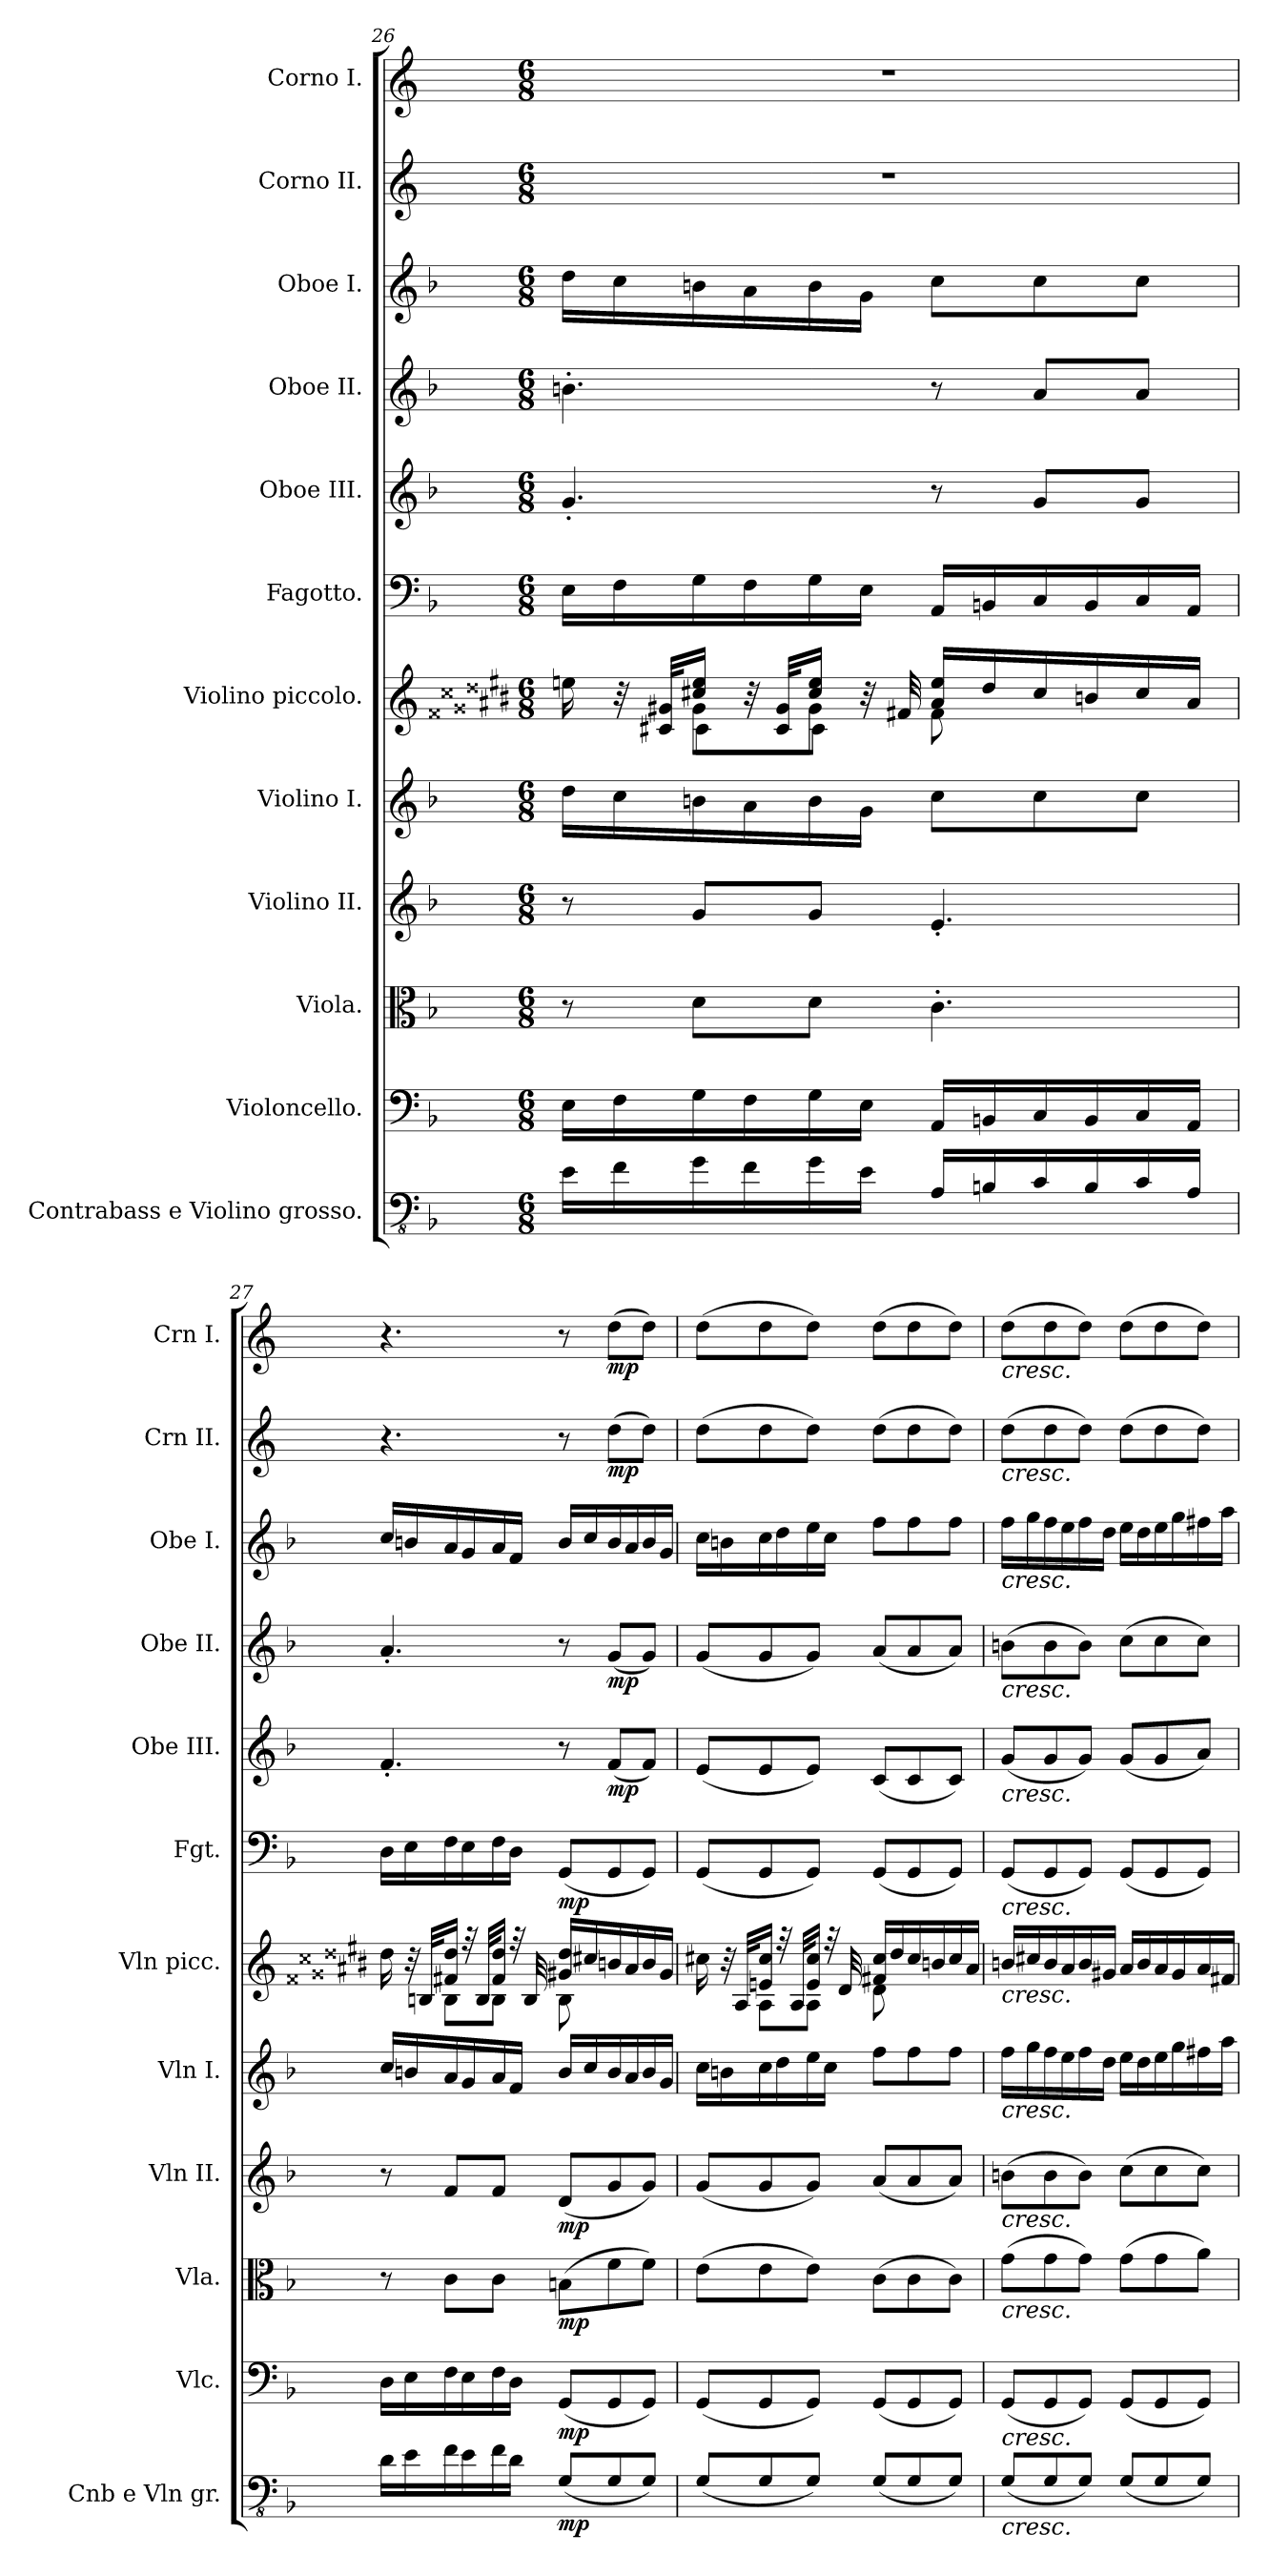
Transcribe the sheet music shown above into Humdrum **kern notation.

**kern	**dynam	**kern	**dynam	**kern	**dynam	**kern	**dynam	**kern	**kern	**kern	**dynam	**kern	**dynam	**kern	**dynam	**kern	**kern	**dynam	**kern	**dynam
*part12	*part12	*part11	*part11	*part10	*part10	*part9	*part9	*part8	*part7	*part6	*part6	*part5	*part5	*part4	*part4	*part3	*part2	*part2	*part1	*part1
*staff12	*staff12	*staff11	*staff11	*staff10	*staff10	*staff9	*staff9	*staff8	*staff7	*staff6	*staff6	*staff5	*staff5	*staff4	*staff4	*staff3	*staff2	*staff2	*staff1	*staff1
*I"Contrabass e Violino grosso.	*	*I"Violoncello.	*	*I"Viola.	*	*I"Violino II.	*	*I"Violino I.	*I"Violino piccolo.	*I"Fagotto.	*	*I"Oboe III.	*	*I"Oboe II.	*	*I"Oboe I.	*I"Corno II.	*	*I"Corno I.	*
*I'Cnb e Vln gr.	*	*I'Vlc.	*	*I'Vla.	*	*I'Vln II.	*	*I'Vln I.	*I'Vln picc.	*I'Fgt.	*	*I'Obe III.	*	*I'Obe II.	*	*I'Obe I.	*I'Crn II.	*	*I'Crn I.	*
*clefFv4	*	*clefF4	*	*clefC3	*	*clefG2	*	*clefG2	*clefG2	*clefF4	*	*clefG2	*	*clefG2	*	*clefG2	*clefG2	*	*clefG2	*
*ITrd7c12	*	*	*	*	*	*	*	*	*ITrd-1c-3	*	*	*	*	*	*	*	*ITrd4c7	*	*ITrd4c7	*
*k[b-]	*	*k[b-]	*	*k[b-]	*	*k[b-]	*	*k[b-]	*k[f##c##g##d##a#e#b#]	*k[b-]	*	*k[b-]	*	*k[b-]	*	*k[b-]	*k[b-]	*	*k[b-]	*
*M6/8	*	*M6/8	*	*M6/8	*	*M6/8	*	*M6/8	*M6/8	*M6/8	*	*M6/8	*	*M6/8	*	*M6/8	*M6/8	*	*M6/8	*
=26	=26	=26	=26	=26	=26	=26	=26	=26	=26	=26	=26	=26	=26	=26	=26	=26	=26	=26	=26	=26
*	*	*	*	*	*	*	*	*	*^	*	*	*	*	*	*	*	*	*	*	*
*	*	*	*	*	*	*	*	*	*	*^	*	*	*	*	*	*	*	*	*	*	*
16EE\LL	.	16E\LL	.	8r	.	8r	.	16dd\LL	16ff##\	8ryy	8ryy	16E\LL	.	4.g'/	.	4.bn'\	.	16dd\LL	2.r	.	2.r	.
16FF\	.	16F\	.	.	.	.	.	16cc\	32r	.	.	16F\	.	.	.	.	.	16cc\	.	.	.	.
.	.	.	.	.	.	.	.	.	32d##/ 32a##X/KLL	.	.	.	.	.	.	.	.	.	.	.	.	.
16GG\	.	16G\	.	8d\L	.	8g/L	.	16bn\	16dd##/ 16ff##/JJ	8a##\L	8d##\L	16G\	.	.	.	.	.	16bn\	.	.	.	.
16FF\	.	16F\	.	.	.	.	.	16a\	32r	.	.	16F\	.	.	.	.	.	16a\	.	.	.	.
.	.	.	.	.	.	.	.	.	32d##/ 32a##/KLL	.	.	.	.	.	.	.	.	.	.	.	.	.
16GG\	.	16G\	.	8d\J	.	8g/J	.	16b\	16dd##/ 16ff##/JJ	8a##\J	8d##\J	16G\	.	.	.	.	.	16b\	.	.	.	.
16EE\JJ	.	16E\JJ	.	.	.	.	.	16g\JJ	32r	.	.	16E\JJ	.	.	.	.	.	16g\JJ	.	.	.	.
.	.	.	.	.	.	.	.	.	32g##/	.	.	.	.	.	.	.	.	.	.	.	.	.
16AAA/LL	.	16AA/LL	.	4.c'\	.	4.e'/	.	8cc\L	16b#/ 16ff##/LL	8g##\	4.ryy	16AA/LL	.	8r	.	8r	.	8cc\L	.	.	.	.
16BBBn/	.	16BBn/	.	.	.	.	.	.	16ee#/	.	.	16BBn/	.	.	.	.	.	.	.	.	.	.
16CC/	.	16C/	.	.	.	.	.	8cc\	16dd##/	4ryy	.	16C/	.	8g/L	.	8a/L	.	8cc\	.	.	.	.
16BBB/	.	16BB/	.	.	.	.	.	.	16cc##/	.	.	16BB/	.	.	.	.	.	.	.	.	.	.
16CC/	.	16C/	.	.	.	.	.	8cc\J	16dd##/	.	.	16C/	.	8g/J	.	8a/J	.	8cc\J	.	.	.	.
16AAA/JJ	.	16AA/JJ	.	.	.	.	.	.	16b#/JJ	.	.	16AA/JJ	.	.	.	.	.	.	.	.	.	.
*	*	*	*	*	*	*	*	*	*	*v	*v	*	*	*	*	*	*	*	*	*	*	*
!!LO:PB:g=z
=27	=27	=27	=27	=27	=27	=27	=27	=27	=27	=27	=27	=27	=27	=27	=27	=27	=27	=27	=27	=27	=27
16DD\LL	.	16D\LL	.	8r	.	8r	.	16cc/LL	16ee#\	8ryy	16D\LL	.	4.f'/	.	4.a'/	.	16cc/LL	4.r	.	4.r	.
16EE\	.	16E\	.	.	.	.	.	16bn/	32r	.	16E\	.	.	.	.	.	16bn/	.	.	.	.
.	.	.	.	.	.	.	.	.	32c##/KLL	.	.	.	.	.	.	.	.	.	.	.	.
16FF\	.	16F\	.	8c\L	.	8f/L	.	16a/	16g##/ 16ee#/JJ	8c##\L	16F\	.	.	.	.	.	16a/	.	.	.	.
16EE\	.	16E\	.	.	.	.	.	16g/	32r	.	16E\	.	.	.	.	.	16g/	.	.	.	.
.	.	.	.	.	.	.	.	.	32c##/KLL	.	.	.	.	.	.	.	.	.	.	.	.
16FF\	.	16F\	.	8c\J	.	8f/J	.	16a/	16g##/ 16ee#/JJ	8c##\J	16F\	.	.	.	.	.	16a/	.	.	.	.
16DD\JJ	.	16D\JJ	.	.	.	.	.	16f/JJ	32r	.	16D\JJ	.	.	.	.	.	16f/JJ	.	.	.	.
.	.	.	.	.	.	.	.	.	32c##/	.	.	.	.	.	.	.	.	.	.	.	.
!	!LO:DY:b	!	!LO:DY:b	!	!LO:DY:b	!	!LO:DY:b	!	!	!	!	!LO:DY:b	!	!	!	!	!	!	!	!	!
(<8GGG/L	mp	(<8GG/L	mp	(>8Bn\L	mp	(<8d/L	mp	16b/LL	16a##X/ 16ee#/LL	8c##\	(<8GG/L	mp	8r	.	8r	.	16b/LL	8r	.	8r	.
.	.	.	.	.	.	.	.	16cc/	16dd##/	.	.	.	.	.	.	.	16cc/	.	.	.	.
!	!	!	!	!	!	!	!	!	!	!	!	!	!	!LO:DY:b	!	!LO:DY:b	!	!	!LO:DY:b	!	!LO:DY:b
8GGG/	.	8GG/	.	8f\	.	8g/	.	16b/	16cc##/	4ryy	8GG/	.	(<8f/L	mp	(<8g/L	mp	16b/	(>8g\L	mp	(>8g\L	mp
.	.	.	.	.	.	.	.	16a/	16b#/	.	.	.	.	.	.	.	16a/	.	.	.	.
8GGG/J)	.	8GG/J)	.	8f\J)	.	8g/J)	.	16b/	16cc##/	.	8GG/J)	.	8f/J)	.	8g/J)	.	16b/	8g\J)	.	8g\J)	.
.	.	.	.	.	.	.	.	16g/JJ	16a##/JJ	.	.	.	.	.	.	.	16g/JJ	.	.	.	.
=28	=28	=28	=28	=28	=28	=28	=28	=28	=28	=28	=28	=28	=28	=28	=28	=28	=28	=28	=28	=28	=28
(<8GGG/L	.	(<8GG/L	.	(>8e\L	.	(<8g/L	.	16cc\LL	16dd##\	8ryy	(<8GG/L	.	(<8e/L	.	(<8g/L	.	16cc\LL	(>8g\L	.	(>8g\L	.
.	.	.	.	.	.	.	.	16bn\	32r	.	.	.	.	.	.	.	16bn\	.	.	.	.
.	.	.	.	.	.	.	.	.	32B#/KLL	.	.	.	.	.	.	.	.	.	.	.	.
8GGG/	.	8GG/	.	8e\	.	8g/	.	16cc\	16f##/ 16dd##/JJ	8B#\L	8GG/	.	8e/	.	8g/	.	16cc\	8g\	.	8g\	.
.	.	.	.	.	.	.	.	16dd\	32r	.	.	.	.	.	.	.	16dd\	.	.	.	.
.	.	.	.	.	.	.	.	.	32B#/KLL	.	.	.	.	.	.	.	.	.	.	.	.
8GGG/J)	.	8GG/J)	.	8e\J)	.	8g/J)	.	16ee\	16f##/ 16dd##/JJ	8B#\J	8GG/J)	.	8e/J)	.	8g/J)	.	16ee\	8g\J)	.	8g\J)	.
.	.	.	.	.	.	.	.	16cc\JJ	32r	.	.	.	.	.	.	.	16cc\JJ	.	.	.	.
.	.	.	.	.	.	.	.	.	32e#/	.	.	.	.	.	.	.	.	.	.	.	.
(<8GGG/L	.	(<8GG/L	.	(>8c\L	.	(<8a/L	.	8ff\L	16g##/ 16dd##/LL	8e#\	(<8GG/L	.	(<8c/L	.	(<8a/L	.	8ff\L	(>8g\L	.	(>8g\L	.
.	.	.	.	.	.	.	.	.	16ee#/	.	.	.	.	.	.	.	.	.	.	.	.
8GGG/	.	8GG/	.	8c\	.	8a/	.	8ff\	16dd##/	4ryy	8GG/	.	8c/	.	8a/	.	8ff\	8g\	.	8g\	.
.	.	.	.	.	.	.	.	.	16cc##/	.	.	.	.	.	.	.	.	.	.	.	.
8GGG/J)	.	8GG/J)	.	8c\J)	.	8a/J)	.	8ff\J	16dd##/	.	8GG/J)	.	8c/J)	.	8a/J)	.	8ff\J	8g\J)	.	8g\J)	.
.	.	.	.	.	.	.	.	.	16b#/JJ	.	.	.	.	.	.	.	.	.	.	.	.
*	*	*	*	*	*	*	*	*	*v	*v	*	*	*	*	*	*	*	*	*	*	*
=29	=29	=29	=29	=29	=29	=29	=29	=29	=29	=29	=29	=29	=29	=29	=29	=29	=29	=29	=29	=29
!	!	!	!	!	!	!	!	!	!	!	!	!	!	!	!	!	!	!	!LO:TX:b:i:t=cresc.	!
!	!	!	!	!	!	!	!	!	!	!	!	!	!	!	!	!	!LO:TX:b:i:t=cresc.	!	!	!
!	!	!	!	!	!	!	!	!	!	!	!	!	!	!	!	!LO:TX:b:i:t=cresc.	!	!	!	!
!	!	!	!	!	!	!	!	!	!	!	!	!	!	!LO:TX:b:i:t=cresc.	!	!	!	!	!	!
!	!	!	!	!	!	!	!	!	!	!	!	!LO:TX:b:i:t=cresc.	!	!	!	!	!	!	!	!
!	!	!	!	!	!	!	!	!	!	!LO:TX:b:i:t=cresc.	!	!	!	!	!	!	!	!	!	!
!	!	!	!	!	!	!	!	!	!LO:TX:b:i:t=cresc.	!	!	!	!	!	!	!	!	!	!	!
!	!	!	!	!	!	!	!	!LO:TX:b:i:t=cresc.	!	!	!	!	!	!	!	!	!	!	!	!
!	!	!	!	!	!	!LO:TX:b:i:t=cresc.	!	!	!	!	!	!	!	!	!	!	!	!	!	!
!	!	!	!	!LO:TX:b:i:t=cresc.	!	!	!	!	!	!	!	!	!	!	!	!	!	!	!	!
!	!	!LO:TX:b:i:t=cresc.	!	!	!	!	!	!	!	!	!	!	!	!	!	!	!	!	!	!
!LO:TX:b:i:t=cresc.	!	!	!	!	!	!	!	!	!	!	!	!	!	!	!	!	!	!	!	!
(<8GGG/L	.	(<8GG/L	.	(>8g\L	.	(>8bn\L	.	16ff\LL	16cc##/LL	(<8GG/L	.	(<8g/L	.	(>8bn\L	.	16ff\LL	(>8g\L	.	(>8g\L	.
.	.	.	.	.	.	.	.	16gg\	16dd##/	.	.	.	.	.	.	16gg\	.	.	.	.
8GGG/	.	8GG/	.	8g\	.	8b\	.	16ff\	16cc##/	8GG/	.	8g/	.	8b\	.	16ff\	8g\	.	8g\	.
.	.	.	.	.	.	.	.	16ee\	16b#/	.	.	.	.	.	.	16ee\	.	.	.	.
8GGG/J)	.	8GG/J)	.	8g\J)	.	8b\J)	.	16ff\	16cc##/	8GG/J)	.	8g/J)	.	8b\J)	.	16ff\	8g\J)	.	8g\J)	.
.	.	.	.	.	.	.	.	16dd\JJ	16a##X/JJ	.	.	.	.	.	.	16dd\JJ	.	.	.	.
(<8GGG/L	.	(<8GG/L	.	(>8g\L	.	(>8cc\L	.	16ee\LL	16b#/LL	(<8GG/L	.	(<8g/L	.	(>8cc\L	.	16ee\LL	(>8g\L	.	(>8g\L	.
.	.	.	.	.	.	.	.	16dd\	16cc##/	.	.	.	.	.	.	16dd\	.	.	.	.
8GGG/	.	8GG/	.	8g\	.	8cc\	.	16ee\	16b#/	8GG/	.	8g/	.	8cc\	.	16ee\	8g\	.	8g\	.
.	.	.	.	.	.	.	.	16gg\	16a##/	.	.	.	.	.	.	16gg\	.	.	.	.
8GGG/J)	.	8GG/J)	.	8a\J)	.	8cc\J)	.	16ff#X\	16b#/	8GG/J)	.	8a/J)	.	8cc\J)	.	16ff#X\	8g\J)	.	8g\J)	.
.	.	.	.	.	.	.	.	16aa\JJ	16g##/JJ	.	.	.	.	.	.	16aa\JJ	.	.	.	.
=	=	=	=	=	=	=	=	=	=	=	=	=	=	=	=	=	=	=	=	=
*-	*-	*-	*-	*-	*-	*-	*-	*-	*-	*-	*-	*-	*-	*-	*-	*-	*-	*-	*-	*-
